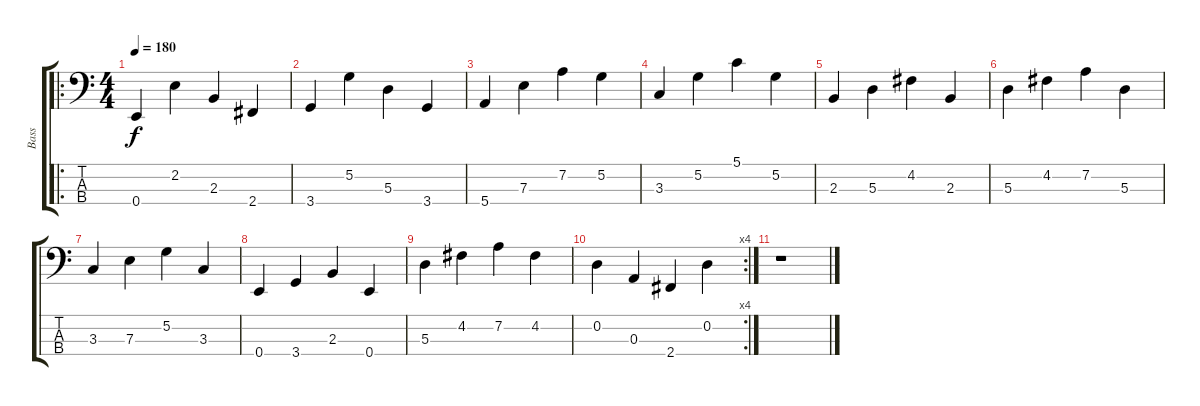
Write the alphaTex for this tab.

\track ("Bass" "Bass") {instrument contrabass}
\staff {score tabs}
\tuning (G2 D2 A1 E1) {hide}
\ro
\ts (4 4)
\tempo 180
\clef f4
\ks c
0.4.4{dy f instrument contrabass} 2.2.4 2.3.4 2.4.4 |
3.4.4 5.2.4 5.3.4 3.4.4 |
5.4.4 7.3.4 7.2.4 5.2.4 |
3.3.4 5.2.4 5.1.4 5.2.4 |
2.3.4 5.3.4 4.2.4 2.3.4 |
5.3.4 4.2.4 7.2.4 5.3.4 |
3.3.4 7.3.4 5.2.4 3.3.4 |
0.4.4 3.4.4 2.3.4 0.4.4 |
5.3.4 4.2.4 7.2.4 4.2.4 |
\rc 4
0.2.4 0.3.4 2.4.4 0.2.4 |
r.1
